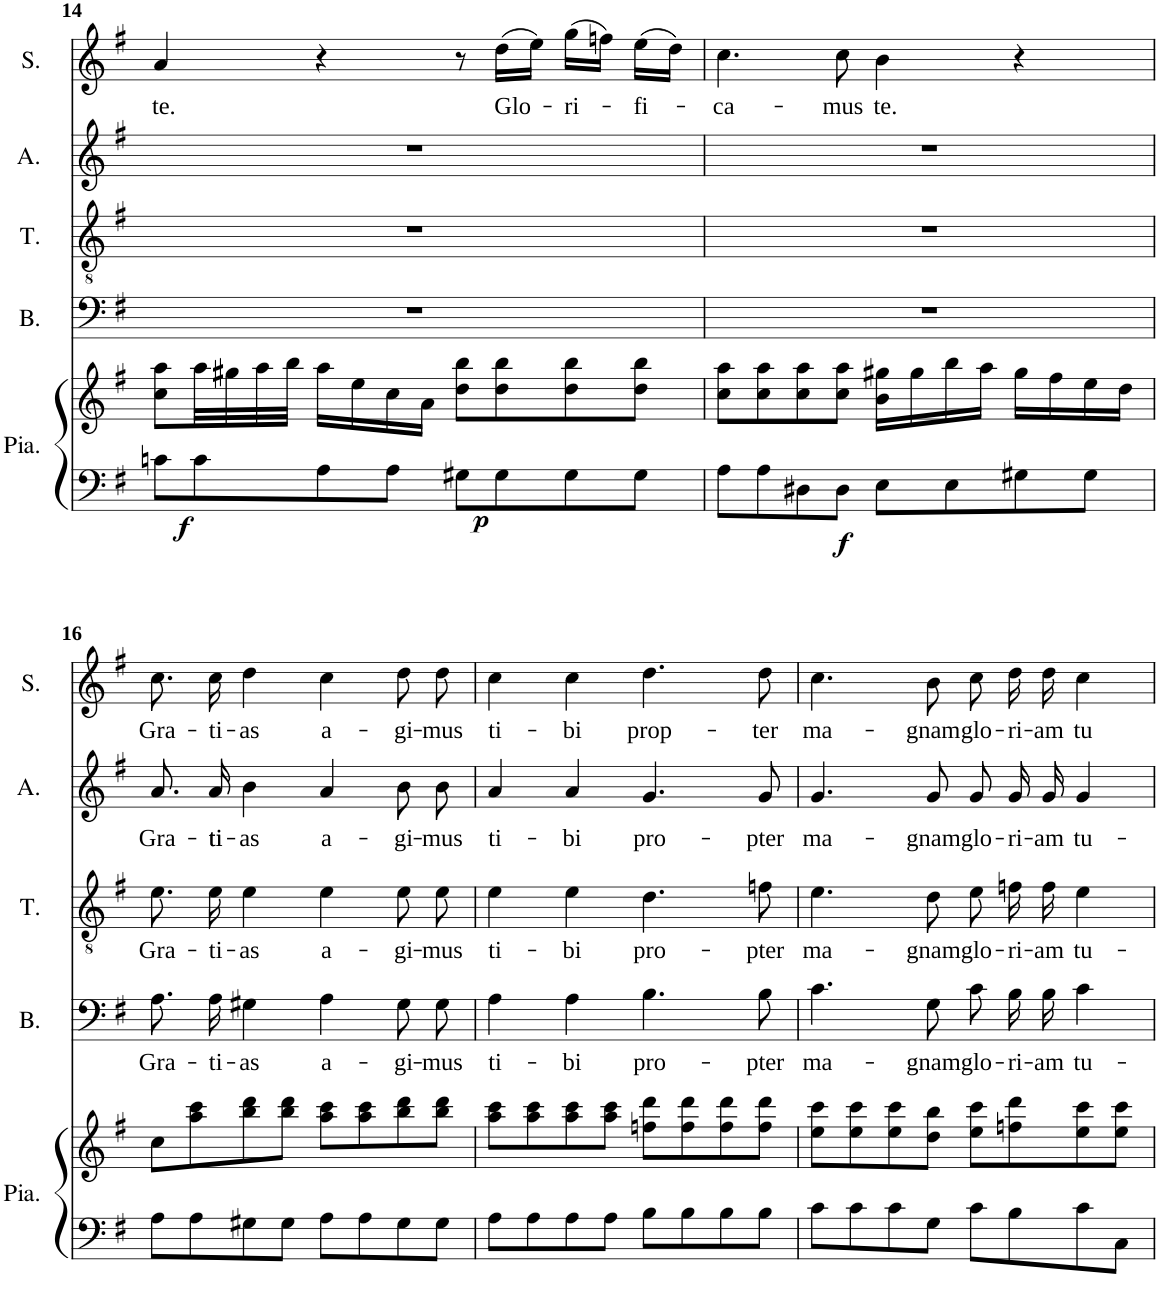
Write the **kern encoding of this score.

**kern	**kern	**dynam	**kern	**text	**kern	**text	**kern	**text	**kern	**text
*part5	*part5	*part5	*part4	*part4	*part3	*part3	*part2	*part2	*part1	*part1
*staff6	*staff5	*staff5/6	*staff4	*staff4	*staff3	*staff3	*staff2	*staff2	*staff1	*staff1
*I"Piano	*	*	*I"Basse	*	*I"Ténor	*	*I"Alto	*	*I"Soprano	*
*I'Pia.	*	*	*I'B.	*	*I'T.	*	*I'A.	*	*I'S.	*
!!LO:PB:g=z
*clefF4	*clefG2	*	*clefF4	*	*clefGv2	*	*clefG2	*	*clefG2	*
*k[f#]	*k[f#]	*	*k[f#]	*	*k[f#]	*	*k[f#]	*	*k[f#]	*
*M4/4	*M4/4	*	*M4/4	*	*M4/4	*	*M4/4	*	*M4/4	*
=14	=14	=14	=14	=14	=14	=14	=14	=14	=14	=14
!	!	!LO:DY:b=2	!	!	!	!	!	!	!	!LO:LY:b
8cn\L	8cc\ 8aa\L	f	1r	.	1r	.	1r	.	4a/	te.
8c\	32aa\LL	.	.	.	.	.	.	.	.	.
.	32gg#X\	.	.	.	.	.	.	.	.	.
.	32aa\	.	.	.	.	.	.	.	.	.
.	32bb\JJJ	.	.	.	.	.	.	.	.	.
8A\	16aa\LL	.	.	.	.	.	.	.	4r	.
.	16ee\	.	.	.	.	.	.	.	.	.
8A\J	16cc\	.	.	.	.	.	.	.	.	.
.	16a\JJ	.	.	.	.	.	.	.	.	.
!	!	!LO:DY:b=2	!	!	!	!	!	!	!	!
8G#X\L	8dd\ 8bb\L	p	.	.	.	.	.	.	8r	.
!	!	!	!	!	!	!	!	!	!	!LO:LY:b
8G#\	8dd\ 8bb\	.	.	.	.	.	.	.	(16dd\LL	Glo-
.	.	.	.	.	.	.	.	.	16ee\JJ)	.
!	!	!	!	!	!	!	!	!	!	!LO:LY:b
8G#\	8dd\ 8bb\	.	.	.	.	.	.	.	(16gg\LL	-ri-
.	.	.	.	.	.	.	.	.	16ffn\JJ)	.
!	!	!	!	!	!	!	!	!	!	!LO:LY:b
8G#\J	8dd\ 8bb\J	.	.	.	.	.	.	.	(16ee\LL	-fi-
.	.	.	.	.	.	.	.	.	16dd\JJ)	.
=15	=15	=15	=15	=15	=15	=15	=15	=15	=15	=15
!	!	!	!	!	!	!	!	!	!	!LO:LY:b
8A\L	8cc\ 8aa\L	.	1r	.	1r	.	1r	.	4.cc\	-ca-
8A\	8cc\ 8aa\	.	.	.	.	.	.	.	.	.
8D#X\	8cc\ 8aa\	.	.	.	.	.	.	.	.	.
!	!	!LO:DY:b=2	!	!	!	!	!	!	!	!LO:LY:b
8D#\J	8cc\ 8aa\J	f	.	.	.	.	.	.	8cc\	-mus
!	!	!	!	!	!	!	!	!	!	!LO:LY:b
8E\L	16b\ 16gg#X\LL	.	.	.	.	.	.	.	4b\	te.
.	16gg#\	.	.	.	.	.	.	.	.	.
8E\	16bb\	.	.	.	.	.	.	.	.	.
.	16aa\JJ	.	.	.	.	.	.	.	.	.
8G#X\	16gg#\LL	.	.	.	.	.	.	.	4r	.
.	16ff#\	.	.	.	.	.	.	.	.	.
8G#\J	16ee\	.	.	.	.	.	.	.	.	.
.	16dd\JJ	.	.	.	.	.	.	.	.	.
!!LO:LB:g=z
=16	=16	=16	=16	=16	=16	=16	=16	=16	=16	=16
!	!	!	!	!LO:LY:b	!	!LO:LY:b	!	!LO:LY:b	!	!LO:LY:b
8A\L	8cc\L	.	8.A\L	Gra-	8.e\L	Gra-	8.a/L	Gra-	8.cc\	Gra-
8A\	8aa\ 8ccc\	.	.	.	.	.	.	.	.	.
!	!	!	!	!LO:LY:b	!	!LO:LY:b	!	!LO:LY:b	!	!LO:LY:b
.	.	.	16A\Jk	-ti-	16e\Jk	-ti-	16a/Jk	ti	16cc\	-ti-
!	!	!	!	!LO:LY:b	!	!LO:LY:b	!	!LO:LY:b	!	!LO:LY:b
8G#X\	8bb\ 8ddd\	.	4G#X\	-as	4e\	-as	4b\	-as	4dd\	-as
8G#\J	8bb\ 8ddd\J	.	.	.	.	.	.	.	.	.
!	!	!	!	!LO:LY:b	!	!LO:LY:b	!	!LO:LY:b	!	!LO:LY:b
8A\L	8aa\ 8ccc\L	.	4A\	a-	4e\	a-	4a/	a-	4cc\	a-
8A\	8aa\ 8ccc\	.	.	.	.	.	.	.	.	.
!	!	!	!	!LO:LY:b	!	!LO:LY:b	!	!LO:LY:b	!	!LO:LY:b
8G#\	8bb\ 8ddd\	.	8G#\L	-gi-	8e\L	-gi-	8b\L	-gi-	8dd\	-gi-
!	!	!	!	!LO:LY:b	!	!LO:LY:b	!	!LO:LY:b	!	!LO:LY:b
8G#\J	8bb\ 8ddd\J	.	8G#\J	-mus	8e\J	-mus	8b\J	-mus	8dd\	-mus
=17	=17	=17	=17	=17	=17	=17	=17	=17	=17	=17
!	!	!	!	!LO:LY:b	!	!LO:LY:b	!	!LO:LY:b	!	!LO:LY:b
8A\L	8aa\ 8ccc\L	.	4A\	ti-	4e\	ti-	4a/	ti-	4cc\	ti-
8A\	8aa\ 8ccc\	.	.	.	.	.	.	.	.	.
!	!	!	!	!LO:LY:b	!	!LO:LY:b	!	!LO:LY:b	!	!LO:LY:b
8A\	8aa\ 8ccc\	.	4A\	-bi	4e\	-bi	4a/	-bi	4cc\	-bi
8A\J	8aa\ 8ccc\J	.	.	.	.	.	.	.	.	.
!	!	!	!	!LO:LY:b	!	!LO:LY:b	!	!LO:LY:b	!	!LO:LY:b
8B\L	8ffn\ 8ddd\L	.	4.B\	pro-	4.d\	pro-	4.g/	pro-	4.dd\	prop-
8B\	8ff\ 8ddd\	.	.	.	.	.	.	.	.	.
8B\	8ff\ 8ddd\	.	.	.	.	.	.	.	.	.
!	!	!	!	!LO:LY:b	!	!LO:LY:b	!	!LO:LY:b	!	!LO:LY:b
8B\J	8ff\ 8ddd\J	.	8B\	-pter	8fn\	-pter	8g/	-pter	8dd\	-ter
=18	=18	=18	=18	=18	=18	=18	=18	=18	=18	=18
!	!	!	!	!LO:LY:b	!	!LO:LY:b	!	!LO:LY:b	!	!LO:LY:b
8c\L	8ee\ 8ccc\L	.	4.c\	ma-	4.e\	ma-	4.g/	ma-	4.cc\	ma-
8c\	8ee\ 8ccc\	.	.	.	.	.	.	.	.	.
8c\	8ee\ 8ccc\	.	.	.	.	.	.	.	.	.
!	!	!	!	!LO:LY:b	!	!LO:LY:b	!	!LO:LY:b	!	!LO:LY:b
8G\J	8dd\ 8bb\J	.	8G\	-gnam	8d\	-gnam	8g/	-gnam	8b\	-gnam
!	!	!	!	!LO:LY:b	!	!LO:LY:b	!	!LO:LY:b	!	!LO:LY:b
8c\L	8ee\ 8ccc\L	.	8c\L	glo-	8e\L	glo-	8g/L	glo-	8cc\	glo-
!	!	!	!	!LO:LY:b	!	!LO:LY:b	!	!LO:LY:b	!	!LO:LY:b
8B\	8ffn\ 8ddd\	.	16B\L	-ri-	16fn\L	-ri-	16g/L	-ri-	16dd\	-ri-
!	!	!	!	!LO:LY:b	!	!LO:LY:b	!	!LO:LY:b	!	!LO:LY:b
.	.	.	16B\JJ	-am	16f\JJ	-am	16g/JJ	-am	16dd\	-am
!	!	!	!	!LO:LY:b	!	!LO:LY:b	!	!LO:LY:b	!	!LO:LY:b
8c\	8ee\ 8ccc\	.	4c\	tu-	4e\	tu-	4g/	tu-	4cc\	tu
8C\J	8ee\ 8ccc\J	.	.	.	.	.	.	.	.	.
=	=	=	=	=	=	=	=	=	=	=
*-	*-	*-	*-	*-	*-	*-	*-	*-	*-	*-
